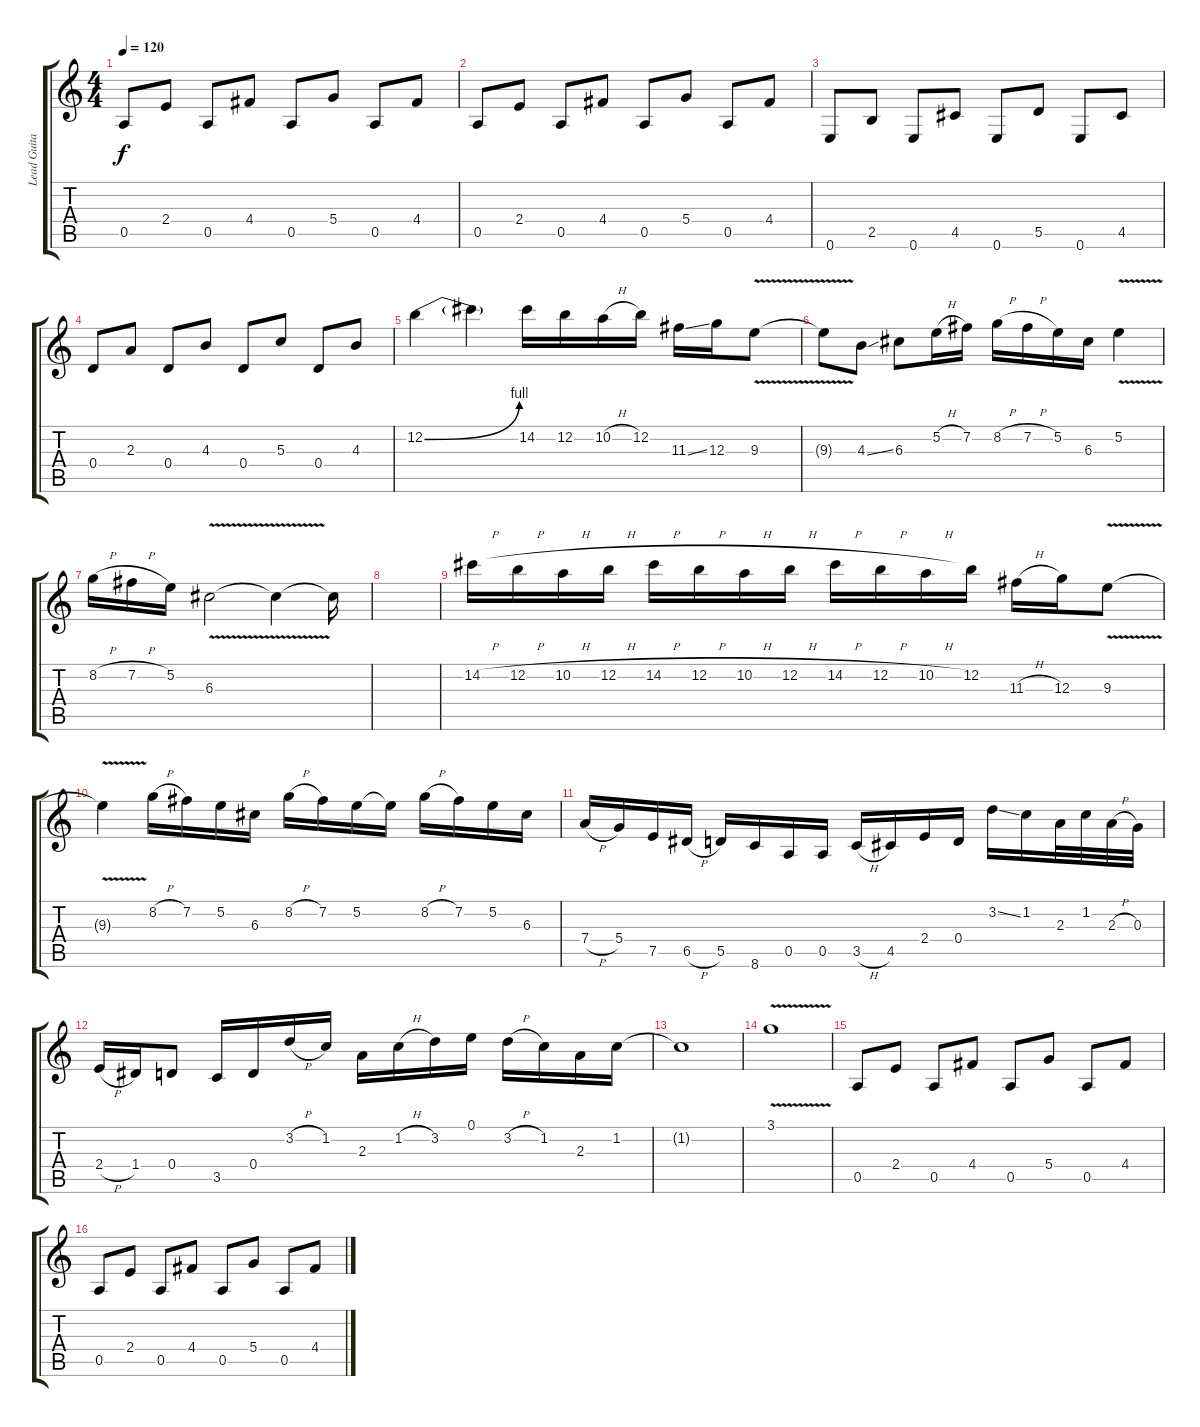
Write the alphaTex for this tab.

\track ("Lead Guitar" "Lead Guita") {instrument electricguitarjazz}
\staff {score tabs}
\tuning (E4 B3 G3 D3 A2 E2) {hide}
\ts (4 4)
\tempo 120
\clef g2
\ks c
0.5.8{dy f} 2.4.8 0.5.8 4.4.8 0.5.8 5.4.8 0.5.8 4.4.8 |
0.5.8 2.4.8 0.5.8 4.4.8 0.5.8 5.4.8 0.5.8 4.4.8 |
0.6.8 2.5.8 0.6.8 4.5.8 0.6.8 5.5.8 0.6.8 4.5.8 |
0.4.8 2.3.8 0.4.8 4.3.8 0.4.8 5.3.8 0.4.8 4.3.8 |
12.2{be (bend 0 0 60 4)}.4 12.2{t}.4 14.2.16 12.2.16 10.2{h}.16 12.2.16 11.3{ss}.16 12.3.16 9.3{v}.8 |
9.3{t}.8 4.3{ss}.8 6.3.8 5.2{h}.16 7.2.16 8.2{h}.16 7.2{h}.16 5.2.16 6.3.16 5.2{v}.4 |
8.2{h}.16 7.2{h}.16 5.2.16 6.3{v}.2 6.3{t}.4 6.3{t}.16 |
|
14.2{h}.16 12.2{h}.16 10.2{h}.16 12.2{h}.16 14.2{h}.16 12.2{h}.16 10.2{h}.16 12.2{h}.16 14.2{h}.16 12.2{h}.16 10.2{h}.16 12.2.16 11.3{h}.16 12.3.16 9.3{v}.8 |
9.3{t}.4 8.2{h}.16 7.2.16 5.2.16 6.3.16 8.2{h}.16 7.2.16 5.2.16 5.2{t}.16 8.2{h}.16 7.2.16 5.2.16 6.3.16 |
7.4{h}.16 5.4.16 7.5.16 6.5{h}.16 5.5.16 8.6.16 0.5.16 0.5.16 3.5{h}.16 4.5.16 2.4.16 0.4.16 3.2{ss}.16 1.2.16 2.3.32 1.2.32 2.3{h}.32 0.3.32 |
2.4{h}.16 1.4.16 0.4.8 3.5.16 0.4.16 3.2{h}.16 1.2.16 2.3.16 1.2{h}.16 3.2.16 0.1.16 3.2{h}.16 1.2.16 2.3.16 1.2.16 |
1.2{t}.1 |
3.1{v}.1 |
0.5.8 2.4.8 0.5.8 4.4.8 0.5.8 5.4.8 0.5.8 4.4.8 |
0.5.8 2.4.8 0.5.8 4.4.8 0.5.8 5.4.8 0.5.8 4.4.8
